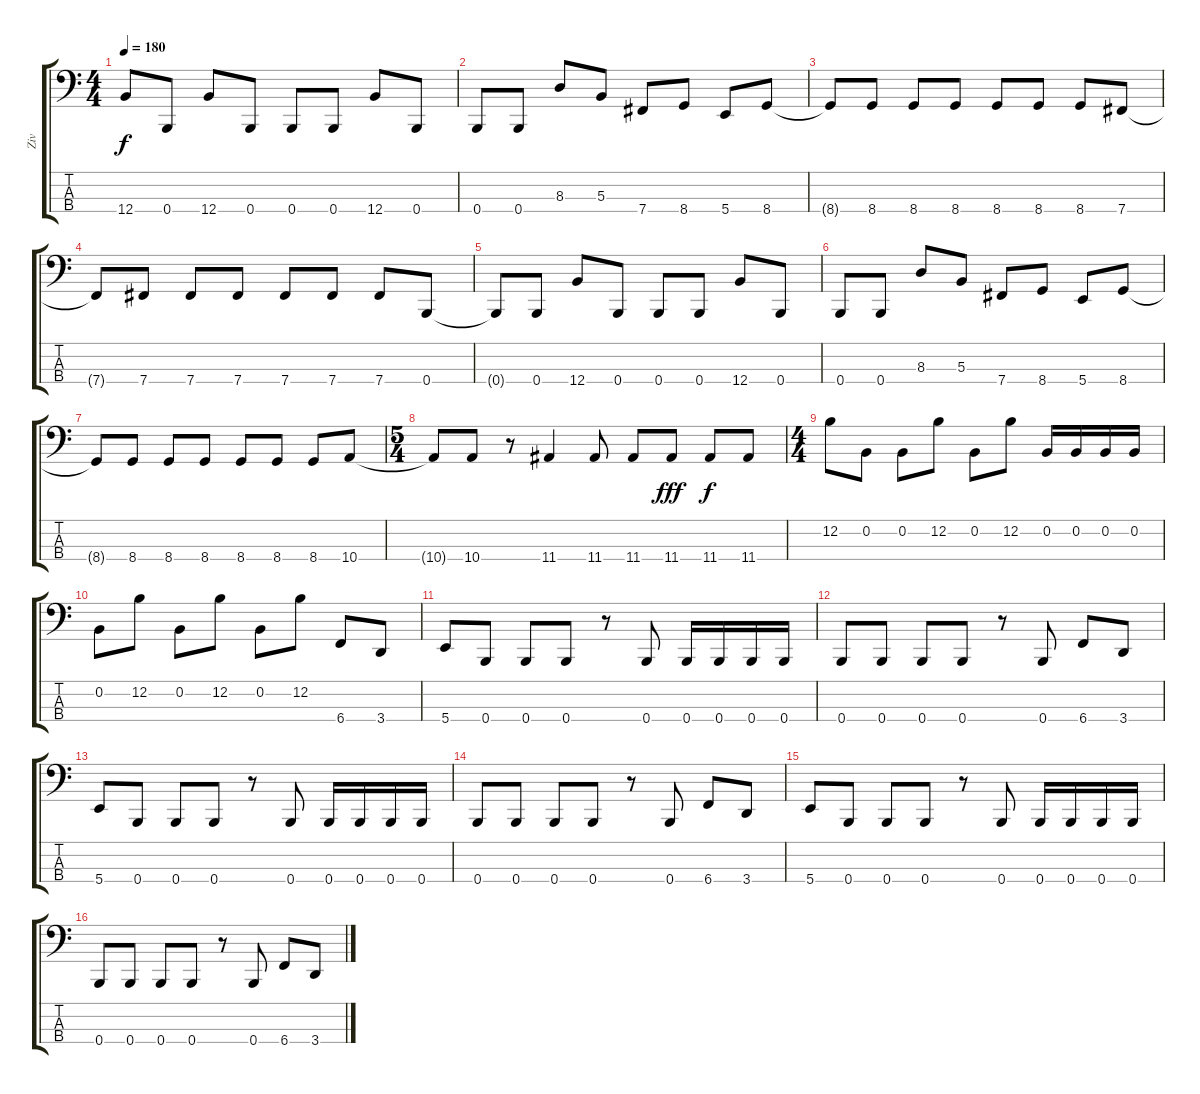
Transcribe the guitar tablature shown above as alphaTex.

\track ("Ziv" "Ziv") {instrument electricbasspick}
\staff {score tabs}
\tuning (E2 B1 Gb1 B0) {hide}
\ts (4 4)
\tempo 180
\clef f4
\ks c
12.4{t}.8{dy f} 0.4.8 12.4.8 0.4.8 0.4.8 0.4.8 12.4.8 0.4.8 |
0.4.8 0.4.8 8.3.8 5.3.8 7.4.8 8.4.8 5.4.8 8.4.8 |
8.4{t}.8 8.4.8 8.4.8 8.4.8 8.4.8 8.4.8 8.4.8 7.4.8 |
7.4{t}.8 7.4.8 7.4.8 7.4.8 7.4.8 7.4.8 7.4.8 0.4.8 |
0.4{t}.8 0.4.8 12.4.8 0.4.8 0.4.8 0.4.8 12.4.8 0.4.8 |
0.4.8 0.4.8 8.3.8 5.3.8 7.4.8 8.4.8 5.4.8 8.4.8 |
8.4{t}.8 8.4.8 8.4.8 8.4.8 8.4.8 8.4.8 8.4.8 10.4.8 |
\ts (5 4)
10.4{t}.8 10.4.8 r.8 11.4.4 11.4.8 11.4.8 11.4.8{dy fff} 11.4.8{dy f} 11.4.8 |
\ts (4 4)
12.2.8{instrument lead2sawtooth} 0.2.8 0.2.8 12.2.8 0.2.8 12.2.8 0.2.16 0.2.16 0.2.16 0.2.16 |
0.2.8 12.2.8 0.2.8 12.2.8 0.2.8 12.2.8 6.4.8{instrument electricbasspick} 3.4.8 |
5.4.8 0.4.8 0.4.8 0.4.8 r.8 0.4.8 0.4.16 0.4.16 0.4.16 0.4.16 |
0.4.8 0.4.8 0.4.8 0.4.8 r.8 0.4.8 6.4.8 3.4.8 |
5.4.8 0.4.8 0.4.8 0.4.8 r.8 0.4.8 0.4.16 0.4.16 0.4.16 0.4.16 |
0.4.8 0.4.8 0.4.8 0.4.8 r.8 0.4.8 6.4.8 3.4.8 |
5.4.8 0.4.8 0.4.8 0.4.8 r.8 0.4.8 0.4.16 0.4.16 0.4.16 0.4.16 |
0.4.8 0.4.8 0.4.8 0.4.8 r.8 0.4.8 6.4.8 3.4.8
